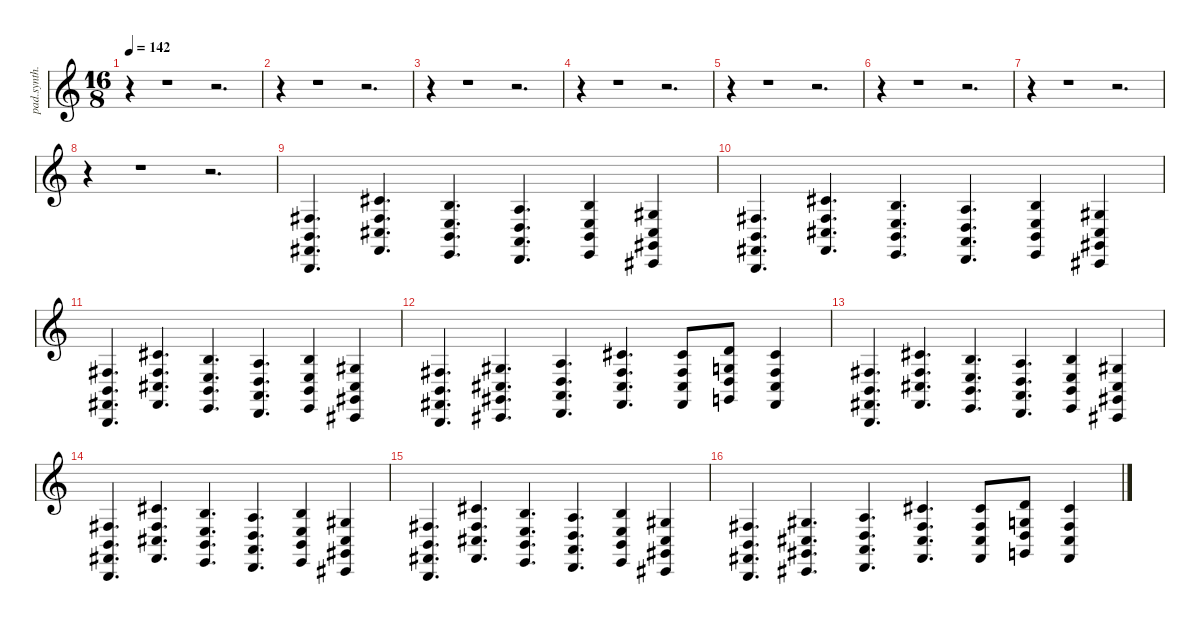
\defaultSystemsLayout 4
\hideDynamics
\bracketExtendMode nobrackets
\otherSystemsTrackNameOrientation horizontal
\track ("Synth" "pad.synth.") {instrument pad8sweep}
\staff {score}
\tuning (B3 Ab3 E3 B2 Gb2 B1)
\ts (16 8)
\tempo 142
\clef g2
\ks c
r.4{dy f beam Down} r.1{beam Down} r.2{d beam Down} |
r.4{beam Down} r.1{beam Down} r.2{d beam Down} |
r.4{beam Down} r.1{beam Down} r.2{d beam Down} |
r.4{beam Down} r.1{beam Down} r.2{d beam Down} |
r.4{beam Down} r.1{beam Down} r.2{d beam Down} |
r.4{beam Down} r.1{beam Down} r.2{d beam Down} |
r.4{beam Down} r.1{beam Down} r.2{d beam Down} |
r.4{beam Down} r.1{beam Down} r.2{d beam Down} |
(2.3{acc #} 0.4 0.5{acc #} 0.6).4{d beam Up} (9.3{acc #} 7.4{acc #} 7.5{acc #} 7.6{acc #}).4{d beam Up} (7.3 5.4 5.5 5.6).4{d beam Up} (5.3 3.4 3.5 3.6).4{d beam Up} (7.3 5.4 5.5 5.6).4{beam Up} (4.3{acc #} 2.4{acc #} 2.5{acc #} 2.6{acc #}).4{beam Up} |
(2.3{acc #} 0.4 0.5{acc #} 0.6).4{d beam Up} (9.3{acc #} 7.4{acc #} 7.5{acc #} 7.6{acc #}).4{d beam Up} (7.3 5.4 5.5 5.6).4{d beam Up} (5.3 3.4 3.5 3.6).4{d beam Up} (7.3 5.4 5.5 5.6).4{beam Up} (4.3{acc #} 2.4{acc #} 2.5{acc #} 2.6{acc #}).4{beam Up} |
(2.3{acc #} 0.4 0.5{acc #} 0.6).4{d beam Up} (9.3{acc #} 7.4{acc #} 7.5{acc #} 7.6{acc #}).4{d beam Up} (7.3 5.4 5.5 5.6).4{d beam Up} (5.3 3.4 3.5 3.6).4{d beam Up} (7.3 5.4 5.5 5.6).4{beam Up} (4.3{acc #} 2.4{acc #} 2.5{acc #} 2.6{acc #}).4{beam Up} |
(2.3{acc #} 0.4 0.5{acc #} 0.6).4{d beam Up} (4.3{acc #} 2.4{acc #} 2.5{acc #} 2.6{acc #}).4{d beam Up} (5.3 3.4 3.5 3.6).4{d beam Up} (9.3{acc #} 7.4{acc #} 7.5{acc #} 7.6{acc #}).4{d beam Up} (9.3{acc #} 7.4{acc #} 7.5{acc #} 7.6{acc #}).8{beam Up} (10.3 8.4 8.5 8.6).8{beam Up} (9.3{acc #} 7.4{acc #} 7.5{acc #} 7.6{acc #}).4{beam Up} |
(2.3{acc #} 0.4 0.5{acc #} 0.6).4{d beam Up} (9.3{acc #} 7.4{acc #} 7.5{acc #} 7.6{acc #}).4{d beam Up} (7.3 5.4 5.5 5.6).4{d beam Up} (5.3 3.4 3.5 3.6).4{d beam Up} (7.3 5.4 5.5 5.6).4{beam Up} (4.3{acc #} 2.4{acc #} 2.5{acc #} 2.6{acc #}).4{beam Up} |
(2.3{acc #} 0.4 0.5{acc #} 0.6).4{d beam Up} (9.3{acc #} 7.4{acc #} 7.5{acc #} 7.6{acc #}).4{d beam Up} (7.3 5.4 5.5 5.6).4{d beam Up} (5.3 3.4 3.5 3.6).4{d beam Up} (7.3 5.4 5.5 5.6).4{beam Up} (4.3{acc #} 2.4{acc #} 2.5{acc #} 2.6{acc #}).4{beam Up} |
(2.3{acc #} 0.4 0.5{acc #} 0.6).4{d beam Up} (9.3{acc #} 7.4{acc #} 7.5{acc #} 7.6{acc #}).4{d beam Up} (7.3 5.4 5.5 5.6).4{d beam Up} (5.3 3.4 3.5 3.6).4{d beam Up} (7.3 5.4 5.5 5.6).4{beam Up} (4.3{acc #} 2.4{acc #} 2.5{acc #} 2.6{acc #}).4{beam Up} |
(2.3{acc #} 0.4 0.5{acc #} 0.6).4{d beam Up} (4.3{acc #} 2.4{acc #} 2.5{acc #} 2.6{acc #}).4{d beam Up} (5.3 3.4 3.5 3.6).4{d beam Up} (9.3{acc #} 7.4{acc #} 7.5{acc #} 7.6{acc #}).4{d beam Up} (9.3{acc #} 7.4{acc #} 7.5{acc #} 7.6{acc #}).8{beam Up} (10.3 8.4 8.5 8.6).8{beam Up} (9.3{acc #} 7.4{acc #} 7.5{acc #} 7.6{acc #}).4{beam Up}
